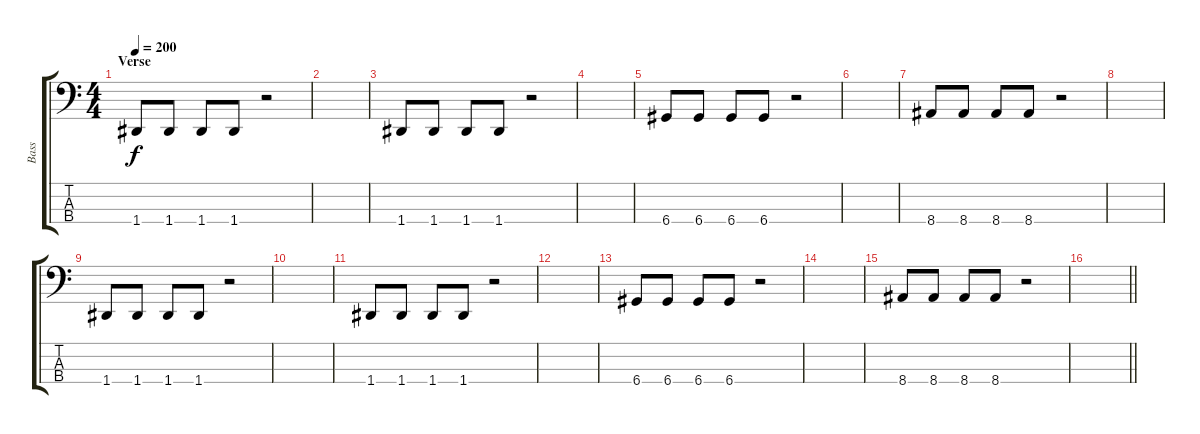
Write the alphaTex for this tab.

\track ("Bass" "Bass") {instrument electricbasspick}
\staff {score tabs}
\tuning (G2 D2 A1 D1) {hide}
\ts (4 4)
\section ("" "Verse")
\tempo 200
\clef f4
\ks c
1.4.8{dy f} 1.4.8 1.4.8 1.4.8 r.2 |
|
1.4.8 1.4.8 1.4.8 1.4.8 r.2 |
|
6.4.8 6.4.8 6.4.8 6.4.8 r.2 |
|
8.4.8 8.4.8 8.4.8 8.4.8 r.2 |
|
1.4.8 1.4.8 1.4.8 1.4.8 r.2 |
|
1.4.8 1.4.8 1.4.8 1.4.8 r.2 |
|
6.4.8 6.4.8 6.4.8 6.4.8 r.2 |
|
8.4.8 8.4.8 8.4.8 8.4.8 r.2 |
\barLineRight lightlight
